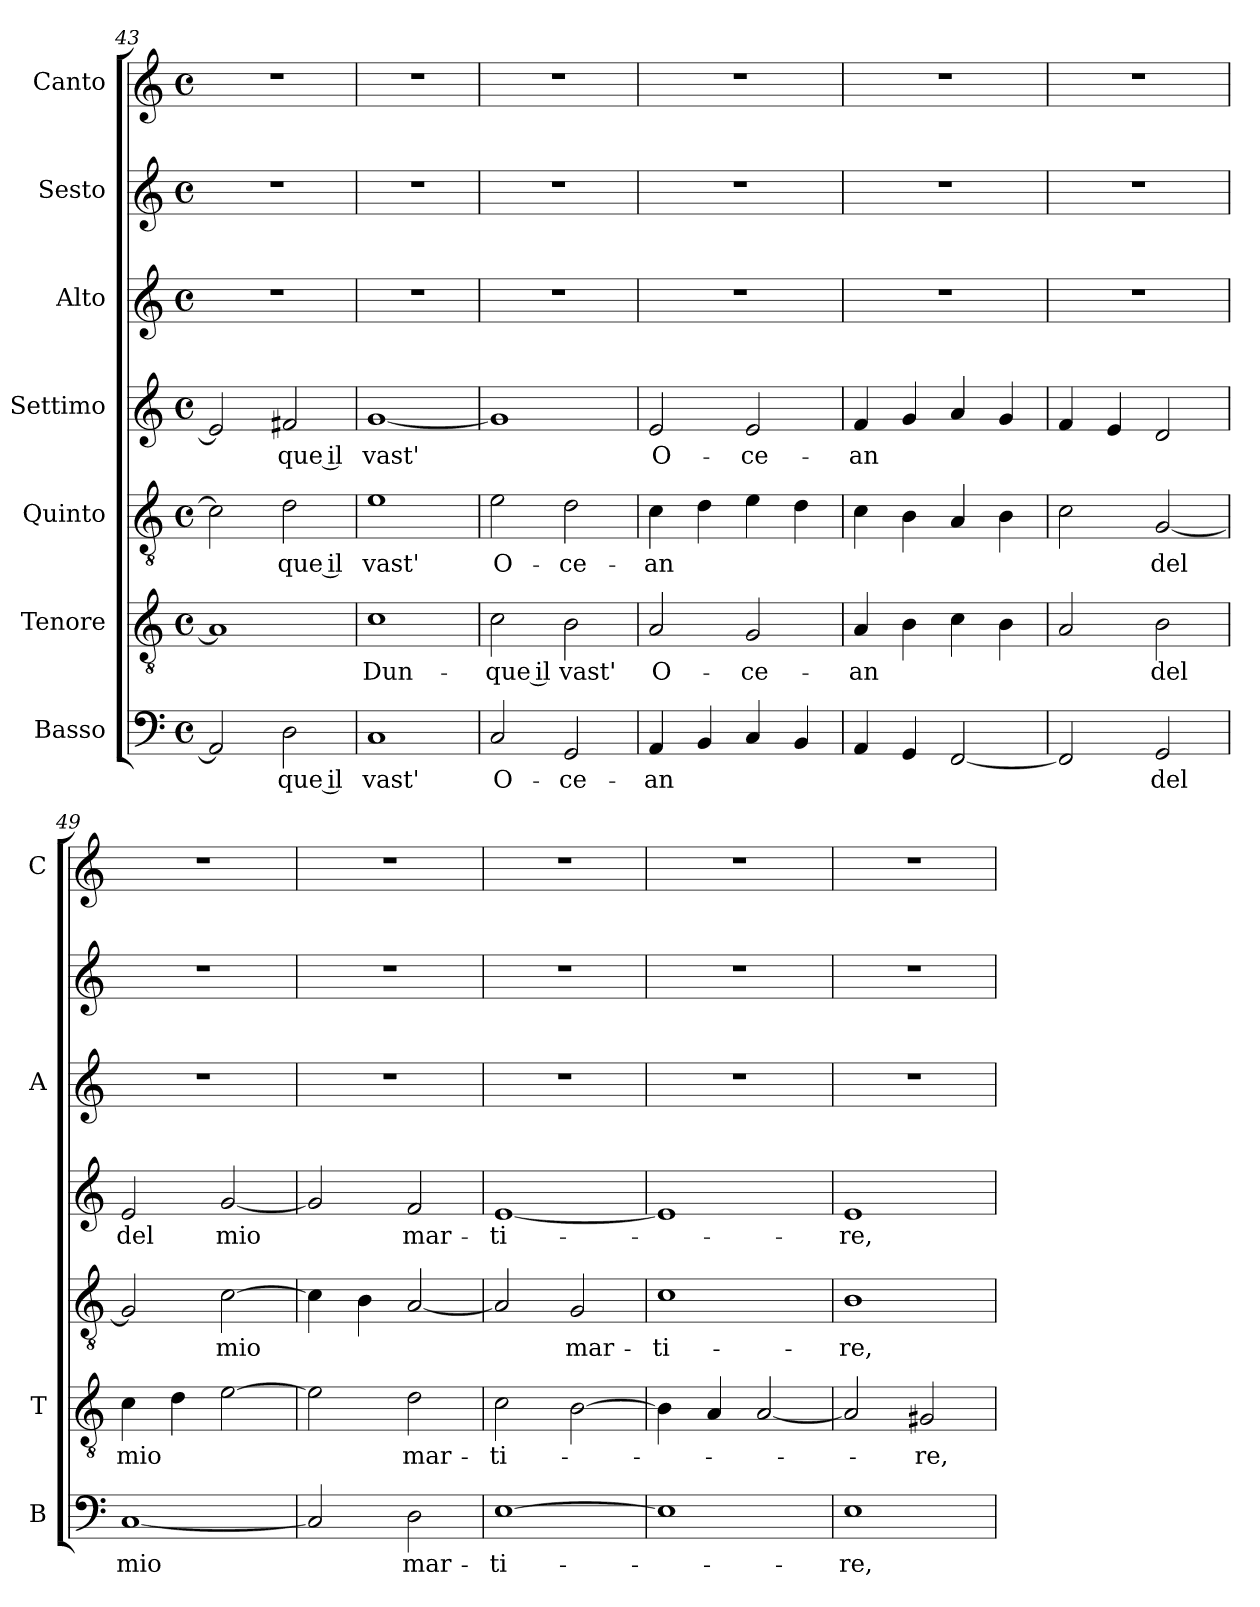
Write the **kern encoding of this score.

**kern	**text	**kern	**text	**kern	**text	**kern	**text	**kern	**kern	**kern
*part7	*part7	*part6	*part6	*part5	*part5	*part4	*part4	*part3	*part2	*part1
*staff7	*staff7	*staff6	*staff6	*staff5	*staff5	*staff4	*staff4	*staff3	*staff2	*staff1
*I"Basso	*	*I"Tenore	*	*I"Quinto	*	*I"Settimo	*	*I"Alto	*I"Sesto	*I"Canto
*I'B	*	*I'T	*	*	*	*	*	*I'A	*	*I'C
*clefF4	*	*clefGv2	*	*clefGv2	*	*clefG2	*	*clefG2	*clefG2	*clefG2
*k[]	*	*k[]	*	*k[]	*	*k[]	*	*k[]	*k[]	*k[]
*C:	*	*C:	*	*C:	*	*C:	*	*C:	*C:	*C:
*M4/4	*	*M4/4	*	*M4/4	*	*M4/4	*	*M4/4	*M4/4	*M4/4
*met(c)	*	*met(c)	*	*met(c)	*	*met(c)	*	*met(c)	*met(c)	*met(c)
=43	=43	=43	=43	=43	=43	=43	=43	=43	=43	=43
2AA/]	.	1A]	.	2c#\]	.	2e/]	.	1r	1r	1r
!	!LO:LY:b	!	!	!	!LO:LY:b	!	!LO:LY:b	!	!	!
2D\	-que il	.	.	2d\	-que il	2f#X/	-que il	.	.	.
=44	=44	=44	=44	=44	=44	=44	=44	=44	=44	=44
!	!LO:LY:b	!	!LO:LY:b	!	!LO:LY:b	!	!LO:LY:b	!	!	!
1C	vast'	1c	Dun-	1e	vast'	[1g	vast'	1r	1r	1r
=45	=45	=45	=45	=45	=45	=45	=45	=45	=45	=45
!	!LO:LY:b	!	!LO:LY:b	!	!LO:LY:b	!	!	!	!	!
2C/	O-	2c\	-que il	2e\	O-	1g]	.	1r	1r	1r
!	!LO:LY:b	!	!LO:LY:b	!	!LO:LY:b	!	!	!	!	!
2GG/	-ce-	2B\	vast'	2d\	-ce-	.	.	.	.	.
=46	=46	=46	=46	=46	=46	=46	=46	=46	=46	=46
!	!LO:LY:b	!	!LO:LY:b	!	!LO:LY:b	!	!LO:LY:b	!	!	!
4AA/	-an	2A/	O-	4c\	-an	2e/	O-	1r	1r	1r
4BB/	.	.	.	4d\	.	.	.	.	.	.
!	!	!	!LO:LY:b	!	!	!	!LO:LY:b	!	!	!
4C/	.	2G/	-ce-	4e\	.	2e/	-ce-	.	.	.
4BB/	.	.	.	4d\	.	.	.	.	.	.
=47	=47	=47	=47	=47	=47	=47	=47	=47	=47	=47
!	!	!	!LO:LY:b	!	!	!	!LO:LY:b	!	!	!
4AA/	.	4A/	-an	4c\	.	4f/	-an	1r	1r	1r
4GG/	.	4B\	.	4B\	.	4g/	.	.	.	.
[2FF/	.	4c\	.	4A/	.	4a/	.	.	.	.
.	.	4B\	.	4B\	.	4g/	.	.	.	.
=48	=48	=48	=48	=48	=48	=48	=48	=48	=48	=48
2FF/]	.	2A/	.	2c\	.	4f/	.	1r	1r	1r
.	.	.	.	.	.	4e/	.	.	.	.
!	!LO:LY:b	!	!LO:LY:b	!	!LO:LY:b	!	!	!	!	!
2GG/	del	2B\	del	[2G/	del	2d/	.	.	.	.
!!LO:PB:g=z
=49	=49	=49	=49	=49	=49	=49	=49	=49	=49	=49
!	!LO:LY:b	!	!LO:LY:b	!	!	!	!LO:LY:b	!	!	!
[1C	mio	4c\	mio	2G/]	.	2e/	del	1r	1r	1r
.	.	4d\	.	.	.	.	.	.	.	.
!	!	!	!	!	!LO:LY:b	!	!LO:LY:b	!	!	!
.	.	[2e\	.	[2c\	mio	[2g/	mio	.	.	.
=50	=50	=50	=50	=50	=50	=50	=50	=50	=50	=50
2C/]	.	2e\]	.	4c\]	.	2g/]	.	1r	1r	1r
.	.	.	.	4B\	.	.	.	.	.	.
!	!LO:LY:b	!	!LO:LY:b	!	!	!	!LO:LY:b	!	!	!
2D\	mar-	2d\	mar-	[2A/	.	2f/	mar-	.	.	.
=51	=51	=51	=51	=51	=51	=51	=51	=51	=51	=51
!	!LO:LY:b	!	!LO:LY:b	!	!	!	!LO:LY:b	!	!	!
[1E	-ti-	2c\	-ti-	2A/]	.	[1e	-ti-	1r	1r	1r
!	!	!	!	!	!LO:LY:b	!	!	!	!	!
.	.	[2B\	.	2G/	mar-	.	.	.	.	.
=52	=52	=52	=52	=52	=52	=52	=52	=52	=52	=52
!	!	!	!	!	!LO:LY:b	!	!	!	!	!
1E]	.	4B\]	.	1c	-ti-	1e]	.	1r	1r	1r
.	.	4A/	.	.	.	.	.	.	.	.
.	.	[2A/	.	.	.	.	.	.	.	.
=53	=53	=53	=53	=53	=53	=53	=53	=53	=53	=53
!	!LO:LY:b	!	!	!	!LO:LY:b	!	!LO:LY:b	!	!	!
1E	-re,	2A/]	.	1B	-re,	1e	-re,	1r	1r	1r
!	!	!	!LO:LY:b	!	!	!	!	!	!	!
.	.	2G#X/	-re,	.	.	.	.	.	.	.
=	=	=	=	=	=	=	=	=	=	=
*-	*-	*-	*-	*-	*-	*-	*-	*-	*-	*-
